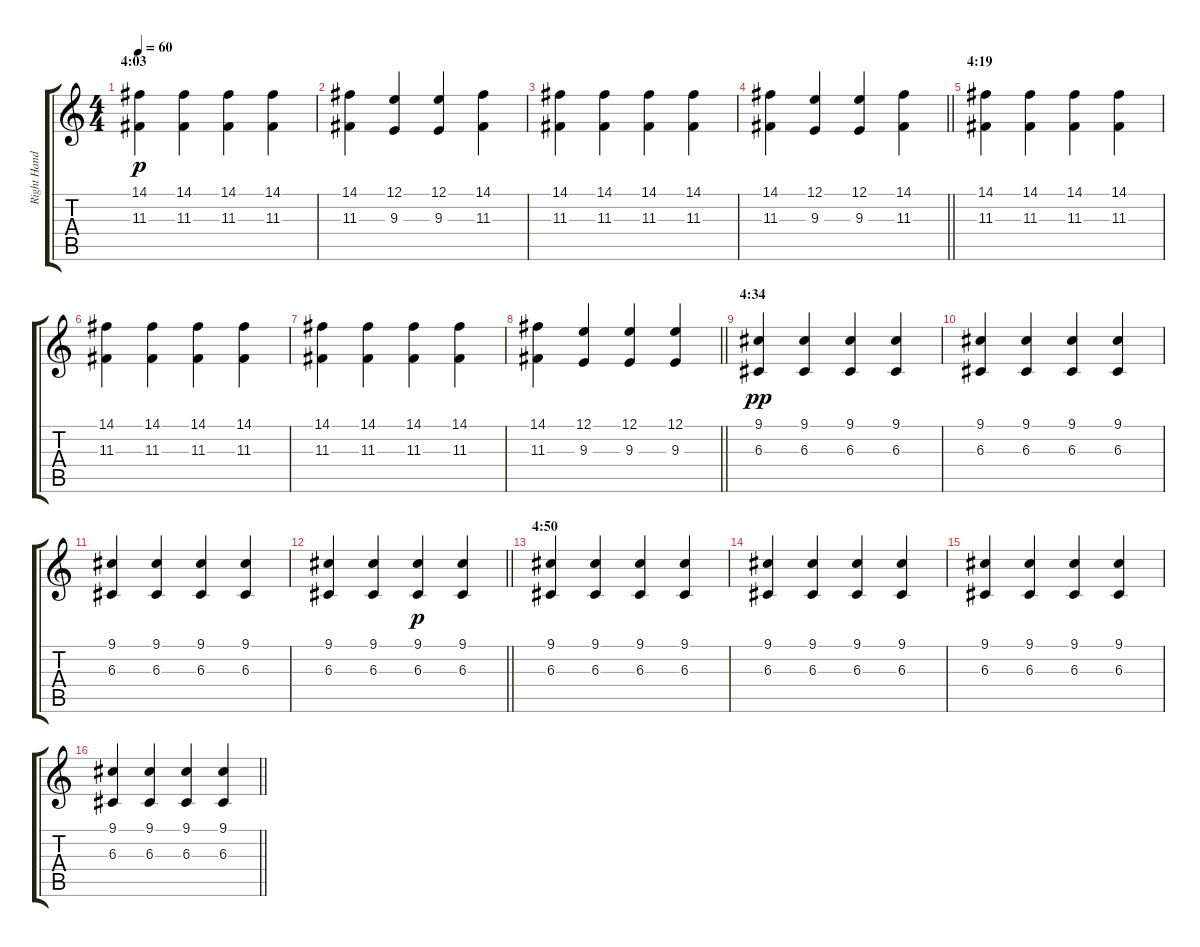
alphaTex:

\track ("Right Hand Piano" "Right Hand") {instrument acousticgrandpiano}
\staff {score tabs}
\tuning (E4 B3 G3 D3 A2 E2) {hide}
\ts (4 4)
\section ("" "4:03")
\tempo 60
\clef g2
\ks c
(14.1 11.3).4{dy p} (14.1 11.3).4 (14.1 11.3).4 (14.1 11.3).4 |
(14.1 11.3).4 (12.1 9.3).4 (12.1 9.3).4 (14.1 11.3).4 |
(14.1 11.3).4 (14.1 11.3).4 (14.1 11.3).4 (14.1 11.3).4 |
\barLineRight lightlight
(14.1 11.3).4 (12.1 9.3).4 (12.1 9.3).4 (14.1 11.3).4 |
\section ("" "4:19")
(14.1 11.3).4 (14.1 11.3).4 (14.1 11.3).4 (14.1 11.3).4 |
(14.1 11.3).4 (14.1 11.3).4 (14.1 11.3).4 (14.1 11.3).4 |
(14.1 11.3).4 (14.1 11.3).4 (14.1 11.3).4 (14.1 11.3).4 |
\barLineRight lightlight
(14.1 11.3).4 (12.1 9.3).4 (12.1 9.3).4 (12.1 9.3).4 |
\section ("" "4:34")
(9.1 6.3).4{dy pp} (9.1 6.3).4 (9.1 6.3).4 (9.1 6.3).4 |
(9.1 6.3).4 (9.1 6.3).4 (9.1 6.3).4 (9.1 6.3).4 |
(9.1 6.3).4 (9.1 6.3).4 (9.1 6.3).4 (9.1 6.3).4 |
\barLineRight lightlight
(9.1 6.3).4 (9.1 6.3).4 (9.1 6.3).4{dy p} (9.1 6.3).4 |
\section ("" "4:50")
(9.1 6.3).4 (9.1 6.3).4 (9.1 6.3).4 (9.1 6.3).4 |
(9.1 6.3).4 (9.1 6.3).4 (9.1 6.3).4 (9.1 6.3).4 |
(9.1 6.3).4 (9.1 6.3).4 (9.1 6.3).4 (9.1 6.3).4 |
\barLineRight lightlight
(9.1 6.3).4 (9.1 6.3).4 (9.1 6.3).4 (9.1 6.3).4
